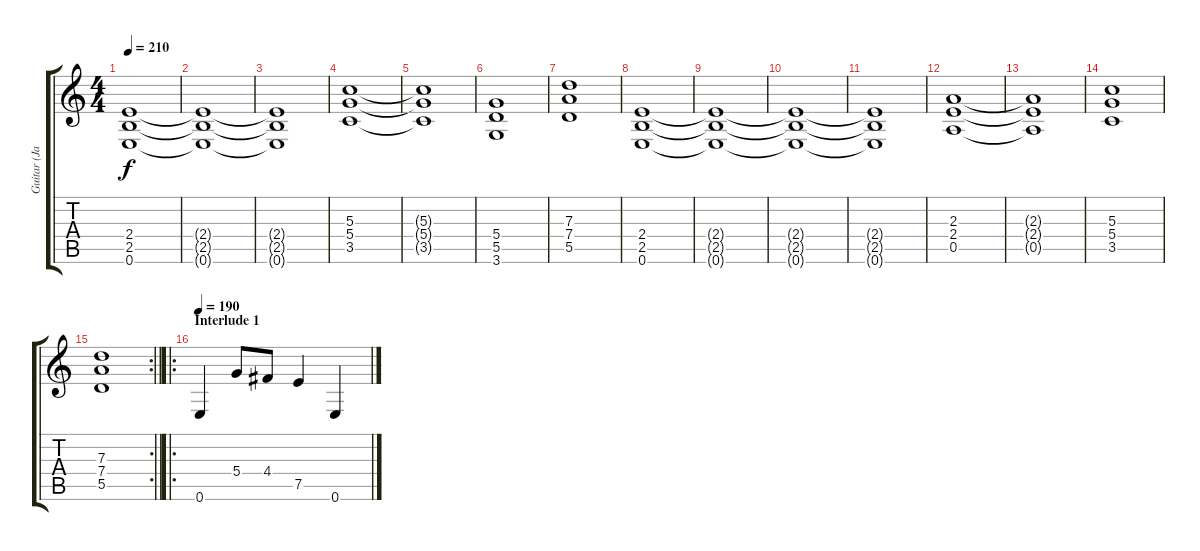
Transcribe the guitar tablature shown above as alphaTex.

\track ("Guitar (Janick Gers)" "Guitar (Ja") {instrument electricguitarjazz}
\staff {score tabs}
\tuning (E4 B3 G3 D3 A2 E2) {hide}
\ts (4 4)
\tempo 210
\clef g2
\ks c
(2.4{t} 2.5{t} 0.6{t}).1{dy f} |
(2.4{t} 2.5{t} 0.6{t}).1 |
(2.4{t} 2.5{t} 0.6{t}).1 |
(5.3 5.4 3.5).1 |
(5.3{t} 5.4{t} 3.5{t}).1 |
(5.4 5.5 3.6).1 |
(7.3 7.4 5.5).1 |
(2.4 2.5 0.6).1 |
(2.4{t} 2.5{t} 0.6{t}).1 |
(2.4{t} 2.5{t} 0.6{t}).1 |
(2.4{t} 2.5{t} 0.6{t}).1 |
(2.3 2.4 0.5).1 |
(2.3{t} 2.4{t} 0.5{t}).1 |
(5.3 5.4 3.5).1 |
\rc 2
\barLineRight lightlight
(7.3 7.4 5.5).1 |
\ro
\section ("" "Interlude 1")
\tempo 190
0.6.4 5.4.8 4.4.8 7.5.4 0.6.4
